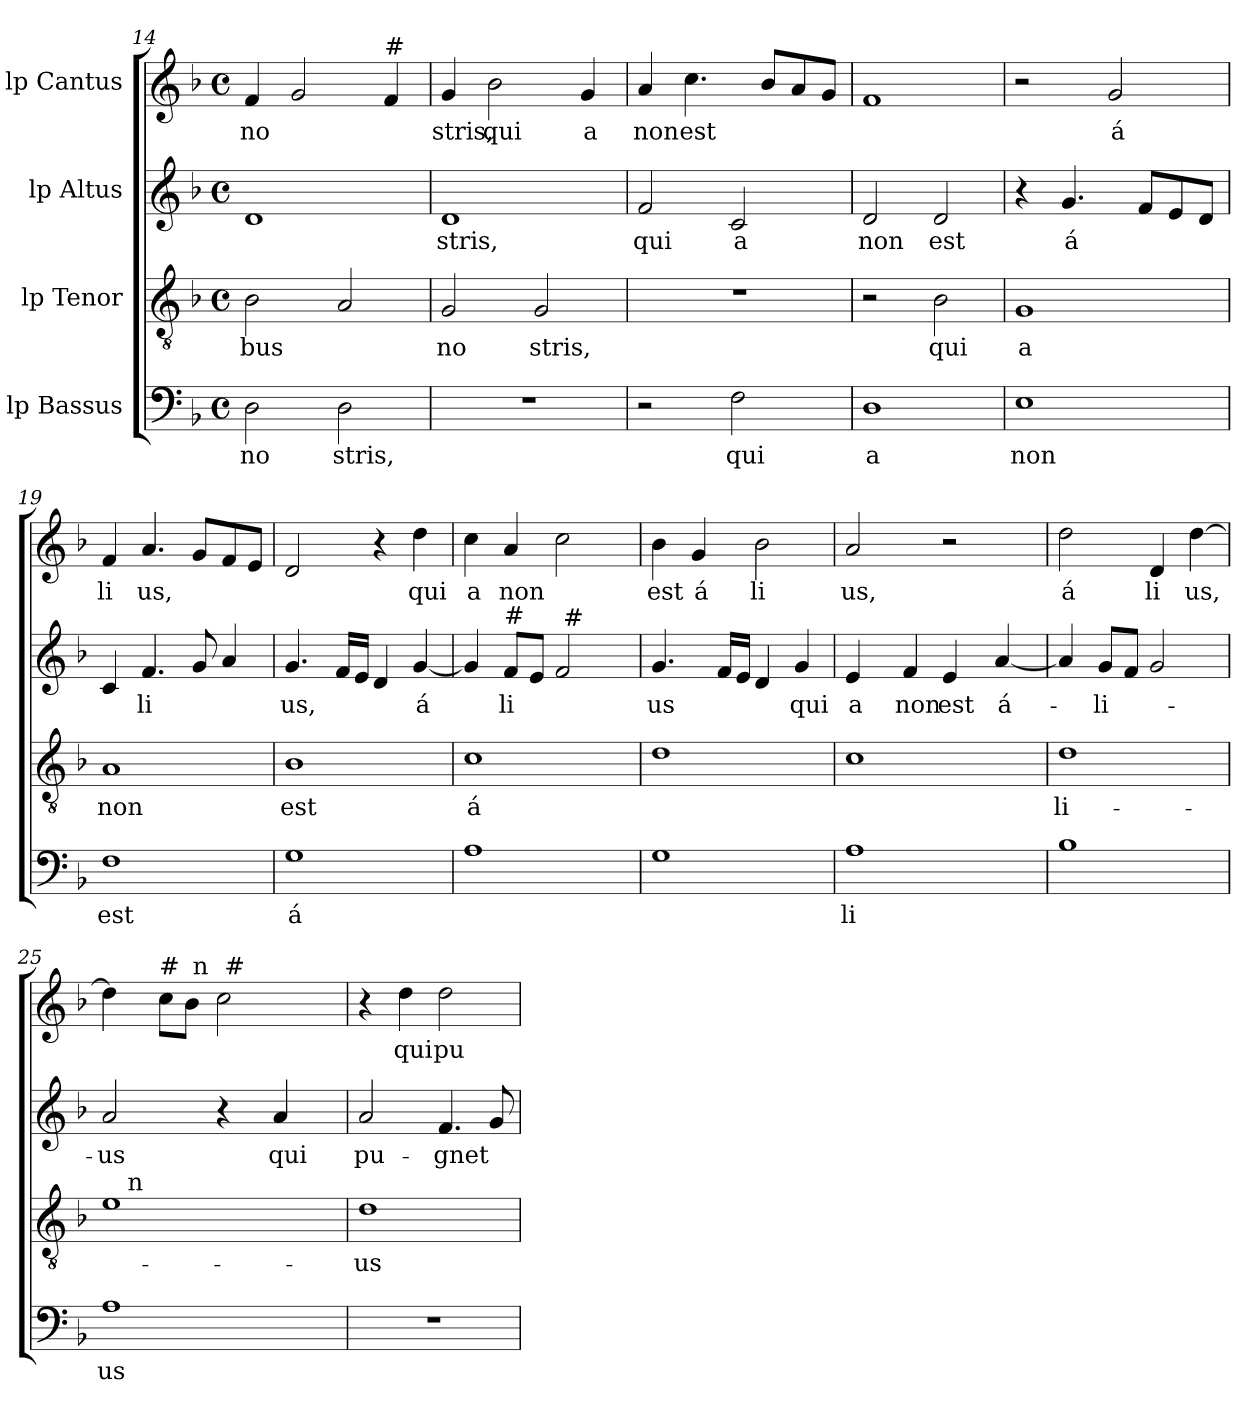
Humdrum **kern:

**kern	**text	**kern	**text	**kern	**text	**kern	**text
*part4	*part4	*part3	*part3	*part2	*part2	*part1	*part1
*staff4	*staff4	*staff3	*staff3	*staff2	*staff2	*staff1	*staff1
*I"lp Bassus	*	*I"lp Tenor	*	*I"lp Altus	*	*I"lp Cantus	*
*clefF4	*	*clefGv2	*	*clefG2	*	*clefG2	*
*k[b-]	*	*k[b-]	*	*k[b-]	*	*k[b-]	*
*F:	*	*F:	*	*F:	*	*F:	*
*M4/4	*	*M4/4	*	*M4/4	*	*M4/4	*
*met(c)	*	*met(c)	*	*met(c)	*	*met(c)	*
=14	=14	=14	=14	=14	=14	=14	=14
!	!LO:LY:b:cj	!	!LO:LY:b	!	!	!	!LO:LY:b:cj
2D\	no	2B-\	bus	1d	.	4f/	no
.	.	.	.	.	.	2g/	.
!	!LO:LY:b:cj	!	!	!	!	!	!
2D\	stris,	2A/	.	.	.	.	.
!	!	!	!	!	!	!LO:TX:a:t=#	!
.	.	.	.	.	.	4f/	.
=15	=15	=15	=15	=15	=15	=15	=15
!	!	!	!LO:LY:b:cj	!	!LO:LY:b:cj	!	!LO:LY:b:cj
1r	.	2G/	no	1d	stris,	4g/	stris,
!	!	!	!	!	!	!	!LO:LY:b:cj
.	.	.	.	.	.	2b-\	qui
!	!	!	!LO:LY:b:cj	!	!	!	!
.	.	2G/	stris,	.	.	.	.
!	!	!	!	!	!	!	!LO:LY:b:cj
.	.	.	.	.	.	4g/	a
=16	=16	=16	=16	=16	=16	=16	=16
!	!	!	!	!	!LO:LY:b:cj	!	!LO:LY:b:cj
2r	.	1r	.	2f/	qui	4a/	non
!	!	!	!	!	!	!	!LO:LY:b
.	.	.	.	.	.	4.cc\	est
!	!LO:LY:b:cj	!	!	!	!LO:LY:b:cj	!	!
2F\	qui	.	.	2c/	a	.	.
.	.	.	.	.	.	8b-/L	.
.	.	.	.	.	.	8a/	.
.	.	.	.	.	.	8g/J	.
=17	=17	=17	=17	=17	=17	=17	=17
!	!LO:LY:b:cj	!	!	!	!LO:LY:b:cj	!	!
1D	a	2r	.	2d/	non	1f	.
!	!	!	!LO:LY:b:cj	!	!LO:LY:b:cj	!	!
.	.	2B-\	qui	2d/	est	.	.
!!LO:PB:g=z
=18	=18	=18	=18	=18	=18	=18	=18
!	!LO:LY:b:cj	!	!LO:LY:b:cj	!	!	!	!
1E	non	1G	a	4r	.	2r	.
!	!	!	!	!	!LO:LY:b:cj	!	!
.	.	.	.	4.g/	á	.	.
!	!	!	!	!	!	!	!LO:LY:b:cj
.	.	.	.	.	.	2g/	á
.	.	.	.	8f/L	.	.	.
.	.	.	.	8e/	.	.	.
.	.	.	.	8d/J	.	.	.
=19	=19	=19	=19	=19	=19	=19	=19
!	!LO:LY:b:cj	!	!LO:LY:b:cj	!	!	!	!LO:LY:b:cj
1F	est	1A	non	4c/	.	4f/	li
!	!	!	!	!	!LO:LY:b:cj	!	!LO:LY:b
.	.	.	.	4.f/	li	4.a/	us,
.	.	.	.	8g/	.	8g/L	.
.	.	.	.	4a/	.	8f/	.
.	.	.	.	.	.	8e/J	.
=20	=20	=20	=20	=20	=20	=20	=20
!	!LO:LY:b:rj	!	!LO:LY:b:cj	!	!LO:LY:b	!	!
1G	á	1B-	est	4.g/	us,	2d/	.
.	.	.	.	16f/L	.	.	.
.	.	.	.	16e/J	.	.	.
.	.	.	.	4d/	.	4r	.
!	!	!	!	!	!LO:LY:b:cj	!	!LO:LY:b:cj
.	.	.	.	[<4g/	á	4dd\	qui
=21	=21	=21	=21	=21	=21	=21	=21
!	!	!	!LO:LY:b:rj	!	!	!	!LO:LY:b:cj
*	*	*	*	*^	*	*	*
1A	.	1c	á	4g/]	2ryy	.	4cc\	a
!	!	!	!	!LO:TX:a:t=#	!	!	!	!
!	!	!	!	!	!	!LO:LY:b:cj	!	!LO:LY:b
.	.	.	.	8f/L	.	li	4a/	non
.	.	.	.	8e/J	.	.	.	.
.	.	.	.	2f/	64ryy	.	2cc\	.
!	!	!	!	!	!LO:TX:a:t=#	!	!	!
.	.	.	.	.	4ryy	.	.	.
.	.	.	.	.	8...ryy	.	.	.
=22	=22	=22	=22	=22	=22	=22	=22	=22
!	!	!	!	!	!	!LO:LY:b:cj	!	!LO:LY:b:cj
*	*	*	*	*v	*v	*	*	*
1G	.	1d	.	4.g/	us	4b-\	est
!	!	!	!	!	!	!	!LO:LY:b:cj
.	.	.	.	.	.	4g/	á
.	.	.	.	16f/L	.	.	.
.	.	.	.	16e/J	.	.	.
!	!	!	!	!	!	!	!LO:LY:b:cj
.	.	.	.	4d/	.	2b-\	li
!	!	!	!	!	!LO:LY:b:cj	!	!
.	.	.	.	4g/	qui	.	.
!!LO:LB:g=z
=23	=23	=23	=23	=23	=23	=23	=23
!	!LO:LY:b:rj	!	!	!	!LO:LY:b:cj	!	!LO:LY:b:cj
*	*	*^	*	*	*	*	*
1A	li	1c	8ryy	.	4e/	a	2a/	us,
.	.	.	64ryy	.	.	.	.	.
.	.	.	2ryy	.	.	.	.	.
!	!	!	!	!	!	!LO:LY:b:cj	!	!
.	.	.	.	.	4f/	non	.	.
!	!	!	!	!	!	!LO:LY:b:cj	!	!
.	.	.	.	.	4e/	est	2r	.
.	.	.	4ryy	.	.	.	.	.
!	!	!	!	!	!	!LO:LY:b:cj	!	!
.	.	.	.	.	[<4a/	á-	.	.
.	.	.	16..ryy	.	.	.	.	.
=24	=24	=24	=24	=24	=24	=24	=24	=24
!	!	!	!	!LO:LY:b:rj	!	!	!	!LO:LY:b:cj
*	*	*v	*v	*	*	*	*	*
1B-	.	1d	li-	4a/]	.	2dd\	á
!	!	!	!	!	!LO:LY:b:cj	!	!
.	.	.	.	8g/L	-li-	.	.
.	.	.	.	8f/J	.	.	.
!	!	!	!	!	!	!	!LO:LY:b:cj
.	.	.	.	2g/	.	4d/	li
!	!	!	!	!	!	!	!LO:LY:b
.	.	.	.	.	.	[>4dd\	us,
=25	=25	=25	=25	=25	=25	=25	=25
!	!LO:LY:b:cj	!	!	!	!LO:LY:b:cj	!	!
*	*	*^	*	*	*	*^	*
*	*	*	*	*	*	*	*	*^	*
1A	us	1e	16ryy	.	2a/	-us	4dd\]	4ryy	2ryy	.
.	.	.	64ryy	.	.	.	.	.	.	.
!	!	!	!LO:TX:a:t=n	!	!	!	!	!	!	!
.	.	.	2ryy	.	.	.	.	.	.	.
!	!	!	!	!	!	!	!LO:TX:a:t=#	!	!	!
.	.	.	.	.	.	.	8cc\L	8ryy	.	.
.	.	.	.	.	.	.	8b-\J	64ryy	.	.
!	!	!	!	!	!	!	!	!LO:TX:a:t=n	!	!
.	.	.	.	.	.	.	.	2ryy	.	.
.	.	.	.	.	4r	.	2cc\	.	64ryy	.
!	!	!	!	!	!	!	!	!	!LO:TX:a:t=#	!
.	.	.	.	.	.	.	.	.	4ryy	.
.	.	.	4ryy	.	.	.	.	.	.	.
!	!	!	!	!	!	!LO:LY:b:cj	!	!	!	!
.	.	.	.	.	4a/	qui	.	.	.	.
.	.	.	.	.	.	.	.	.	8...ryy	.
.	.	.	8ryy	.	.	.	.	.	.	.
.	.	.	.	.	.	.	.	16..ryy	.	.
.	.	.	32.ryy	.	.	.	.	.	.	.
=26	=26	=26	=26	=26	=26	=26	=26	=26	=26	=26
!	!	!	!	!LO:LY:b:cj	!	!LO:LY:b:cj	!	!	!	!
*	*	*v	*v	*	*	*	*v	*v	*v	*
1r	.	1d	-us	2a/	pu-	4r	.
!	!	!	!	!	!	!	!LO:LY:b:cj
.	.	.	.	.	.	4dd\	qui
!	!	!	!	!	!LO:LY:b	!	!LO:LY:b:cj
.	.	.	.	4.f/	-gnet	2dd\	pu
.	.	.	.	8g/	.	.	.
=	=	=	=	=	=	=	=
*-	*-	*-	*-	*-	*-	*-	*-
